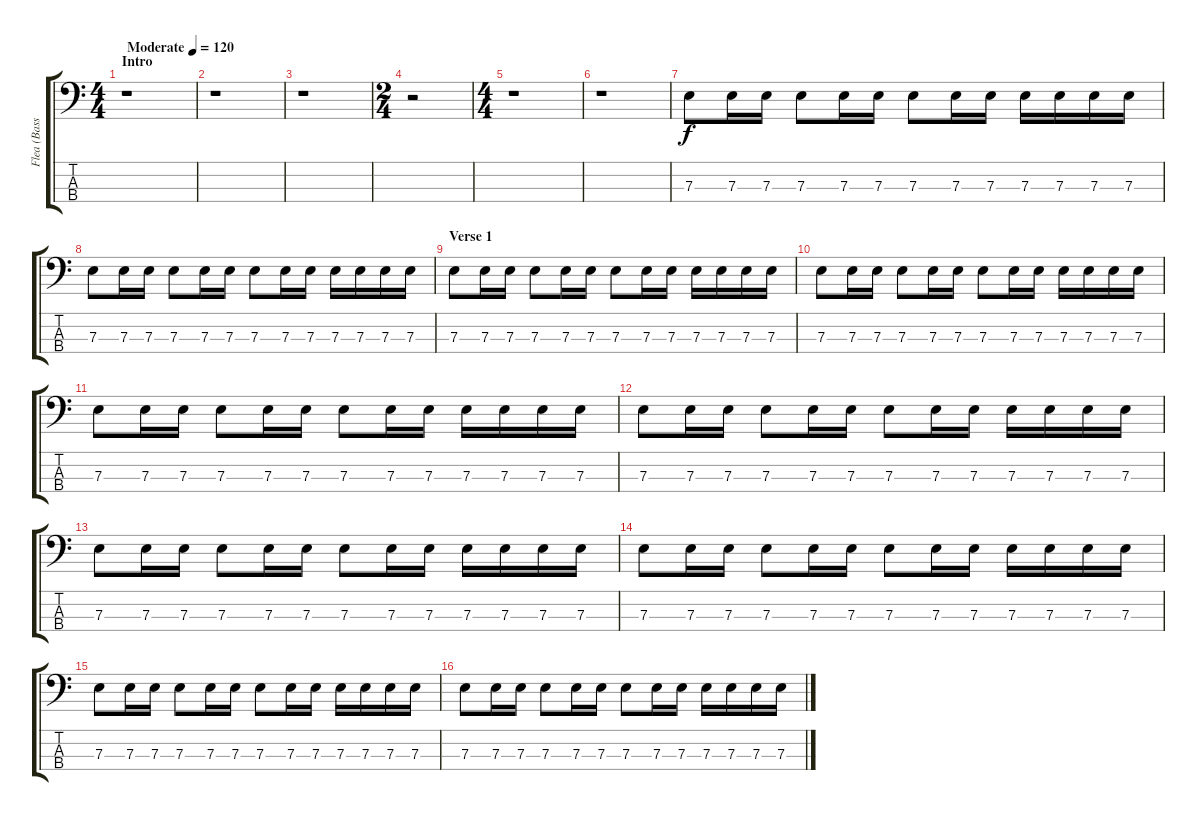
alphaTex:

\track ("Flea (Bass)" "Flea (Bass") {instrument electricbassfinger}
\staff {score tabs}
\tuning (G2 D2 A1 E1) {hide}
\ts (4 4)
\section ("" "Intro")
\tempo (120 "Moderate")
\clef f4
\ks c
r.1{dy f instrument electricbassfinger} |
r.1 |
r.1 |
\ts (2 4)
r.2 |
\ts (4 4)
r.1 |
r.1 |
7.3.8 7.3.16 7.3.16 7.3.8 7.3.16 7.3.16 7.3.8 7.3.16 7.3.16 7.3.16 7.3.16 7.3.16 7.3.16 |
7.3.8 7.3.16 7.3.16 7.3.8 7.3.16 7.3.16 7.3.8 7.3.16 7.3.16 7.3.16 7.3.16 7.3.16 7.3.16 |
\section ("" "Verse 1")
7.3.8 7.3.16 7.3.16 7.3.8 7.3.16 7.3.16 7.3.8 7.3.16 7.3.16 7.3.16 7.3.16 7.3.16 7.3.16 |
7.3.8 7.3.16 7.3.16 7.3.8 7.3.16 7.3.16 7.3.8 7.3.16 7.3.16 7.3.16 7.3.16 7.3.16 7.3.16 |
7.3.8 7.3.16 7.3.16 7.3.8 7.3.16 7.3.16 7.3.8 7.3.16 7.3.16 7.3.16 7.3.16 7.3.16 7.3.16 |
7.3.8 7.3.16 7.3.16 7.3.8 7.3.16 7.3.16 7.3.8 7.3.16 7.3.16 7.3.16 7.3.16 7.3.16 7.3.16 |
7.3.8 7.3.16 7.3.16 7.3.8 7.3.16 7.3.16 7.3.8 7.3.16 7.3.16 7.3.16 7.3.16 7.3.16 7.3.16 |
7.3.8 7.3.16 7.3.16 7.3.8 7.3.16 7.3.16 7.3.8 7.3.16 7.3.16 7.3.16 7.3.16 7.3.16 7.3.16 |
7.3.8 7.3.16 7.3.16 7.3.8 7.3.16 7.3.16 7.3.8 7.3.16 7.3.16 7.3.16 7.3.16 7.3.16 7.3.16 |
7.3.8 7.3.16 7.3.16 7.3.8 7.3.16 7.3.16 7.3.8 7.3.16 7.3.16 7.3.16 7.3.16 7.3.16 7.3.16
